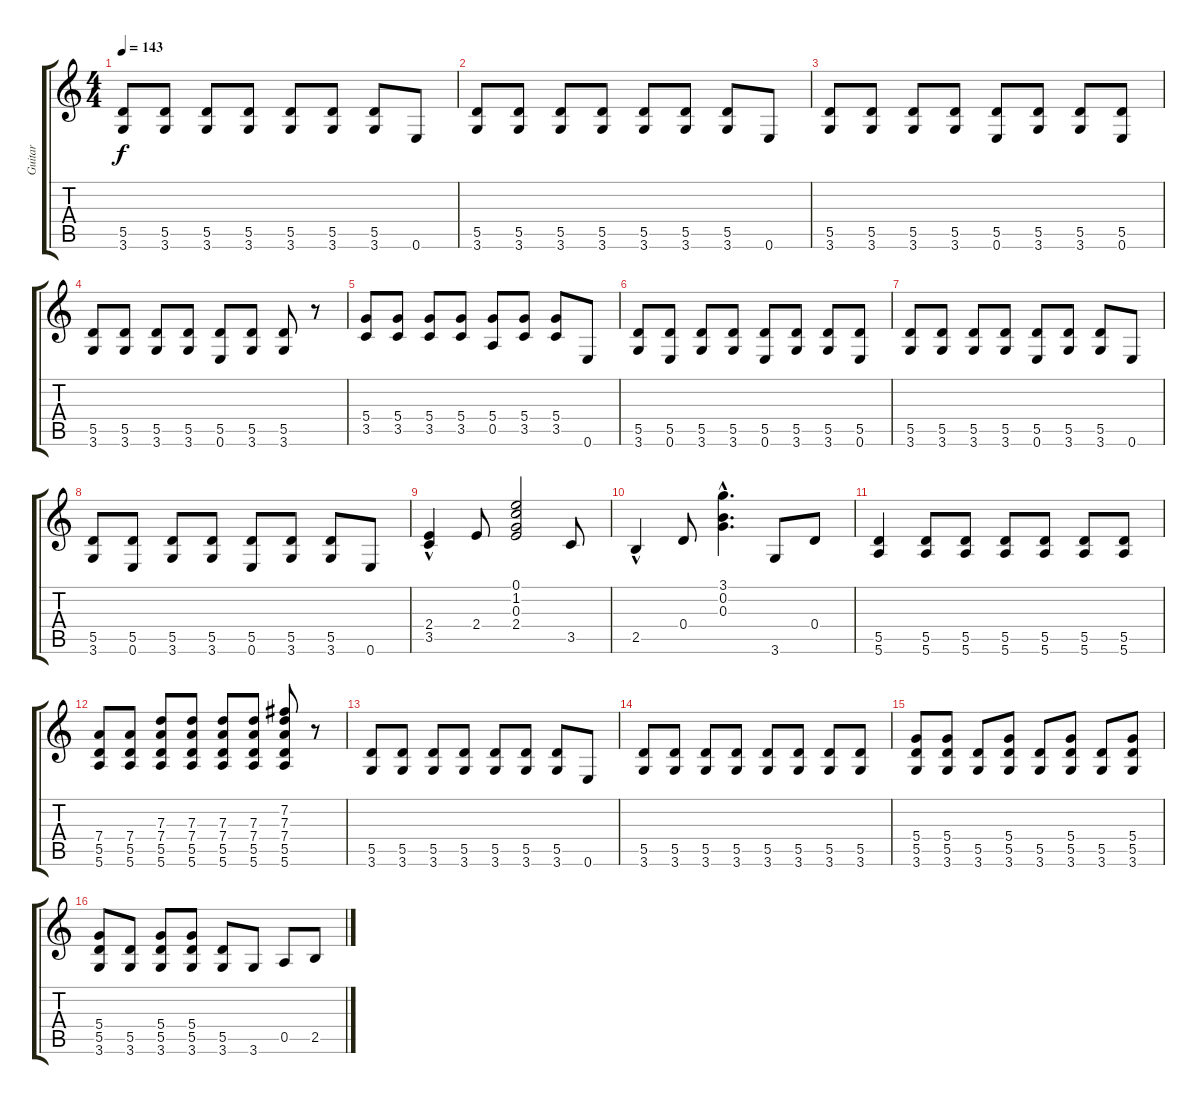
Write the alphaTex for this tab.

\track ("Guitar" "Guitar") {instrument electricguitarclean}
\staff {score tabs}
\tuning (E4 B3 G3 D3 A2 E2) {hide}
\ts (4 4)
\tempo 143
\clef g2
\ks c
(5.5 3.6).8{dy f} (5.5 3.6).8 (5.5 3.6).8 (5.5 3.6).8 (5.5 3.6).8 (5.5 3.6).8 (5.5 3.6).8 0.6.8 |
(5.5 3.6).8 (5.5 3.6).8 (5.5 3.6).8 (5.5 3.6).8 (5.5 3.6).8 (5.5 3.6).8 (5.5 3.6).8 0.6.8 |
(5.5 3.6).8 (5.5 3.6).8 (5.5 3.6).8 (5.5 3.6).8 (5.5 0.6).8 (5.5 3.6).8 (5.5 3.6).8 (5.5 0.6).8 |
(5.5 3.6).8 (5.5 3.6).8 (5.5 3.6).8 (5.5 3.6).8 (5.5 0.6).8 (5.5 3.6).8 (5.5 3.6).8 r.8 |
(5.4 3.5).8 (5.4 3.5).8 (5.4 3.5).8 (5.4 3.5).8 (5.4 0.5).8 (5.4 3.5).8 (5.4 3.5).8 0.6.8 |
(5.5 3.6).8 (5.5 0.6).8 (5.5 3.6).8 (5.5 3.6).8 (5.5 0.6).8 (5.5 3.6).8 (5.5 3.6).8 (5.5 0.6).8 |
(5.5 3.6).8 (5.5 3.6).8 (5.5 3.6).8 (5.5 3.6).8 (5.5 0.6).8 (5.5 3.6).8 (5.5 3.6).8 0.6.8 |
(5.5 3.6).8 (5.5 0.6).8 (5.5 3.6).8 (5.5 3.6).8 (5.5 0.6).8 (5.5 3.6).8 (5.5 3.6).8 0.6.8 |
(2.4 3.5{hac}).4 2.4.8 (0.1 1.2 0.3 2.4).2 3.5.8 |
2.5{hac}.4 0.4.8 (3.1{hac} 0.2{hac} 0.3{hac}).4{d} 3.6.8 0.4.8 |
(5.5 5.6).4 (5.5 5.6).8 (5.5 5.6).8 (5.5 5.6).8 (5.5 5.6).8 (5.5 5.6).8 (5.5 5.6).8 |
(7.4 5.5 5.6).8 (7.4 5.5 5.6).8 (7.3 7.4 5.5 5.6).8 (7.3 7.4 5.5 5.6).8 (7.3 7.4 5.5 5.6).8 (7.3 7.4 5.5 5.6).8 (7.2 7.3 7.4 5.5 5.6).8 r.8 |
(5.5 3.6).8 (5.5 3.6).8 (5.5 3.6).8 (5.5 3.6).8 (5.5 3.6).8 (5.5 3.6).8 (5.5 3.6).8 0.6.8 |
(5.5 3.6).8 (5.5 3.6).8 (5.5 3.6).8 (5.5 3.6).8 (5.5 3.6).8 (5.5 3.6).8 (5.5 3.6).8 (5.5 3.6).8 |
(5.4 5.5 3.6).8 (5.4 5.5 3.6).8 (5.5 3.6).8 (5.4 5.5 3.6).8 (5.5 3.6).8 (5.4 5.5 3.6).8 (5.5 3.6).8 (5.4 5.5 3.6).8 |
(5.4 5.5 3.6).8 (5.5 3.6).8 (5.4 5.5 3.6).8 (5.4 5.5 3.6).8 (5.5 3.6).8 3.6.8 0.5.8 2.5.8
